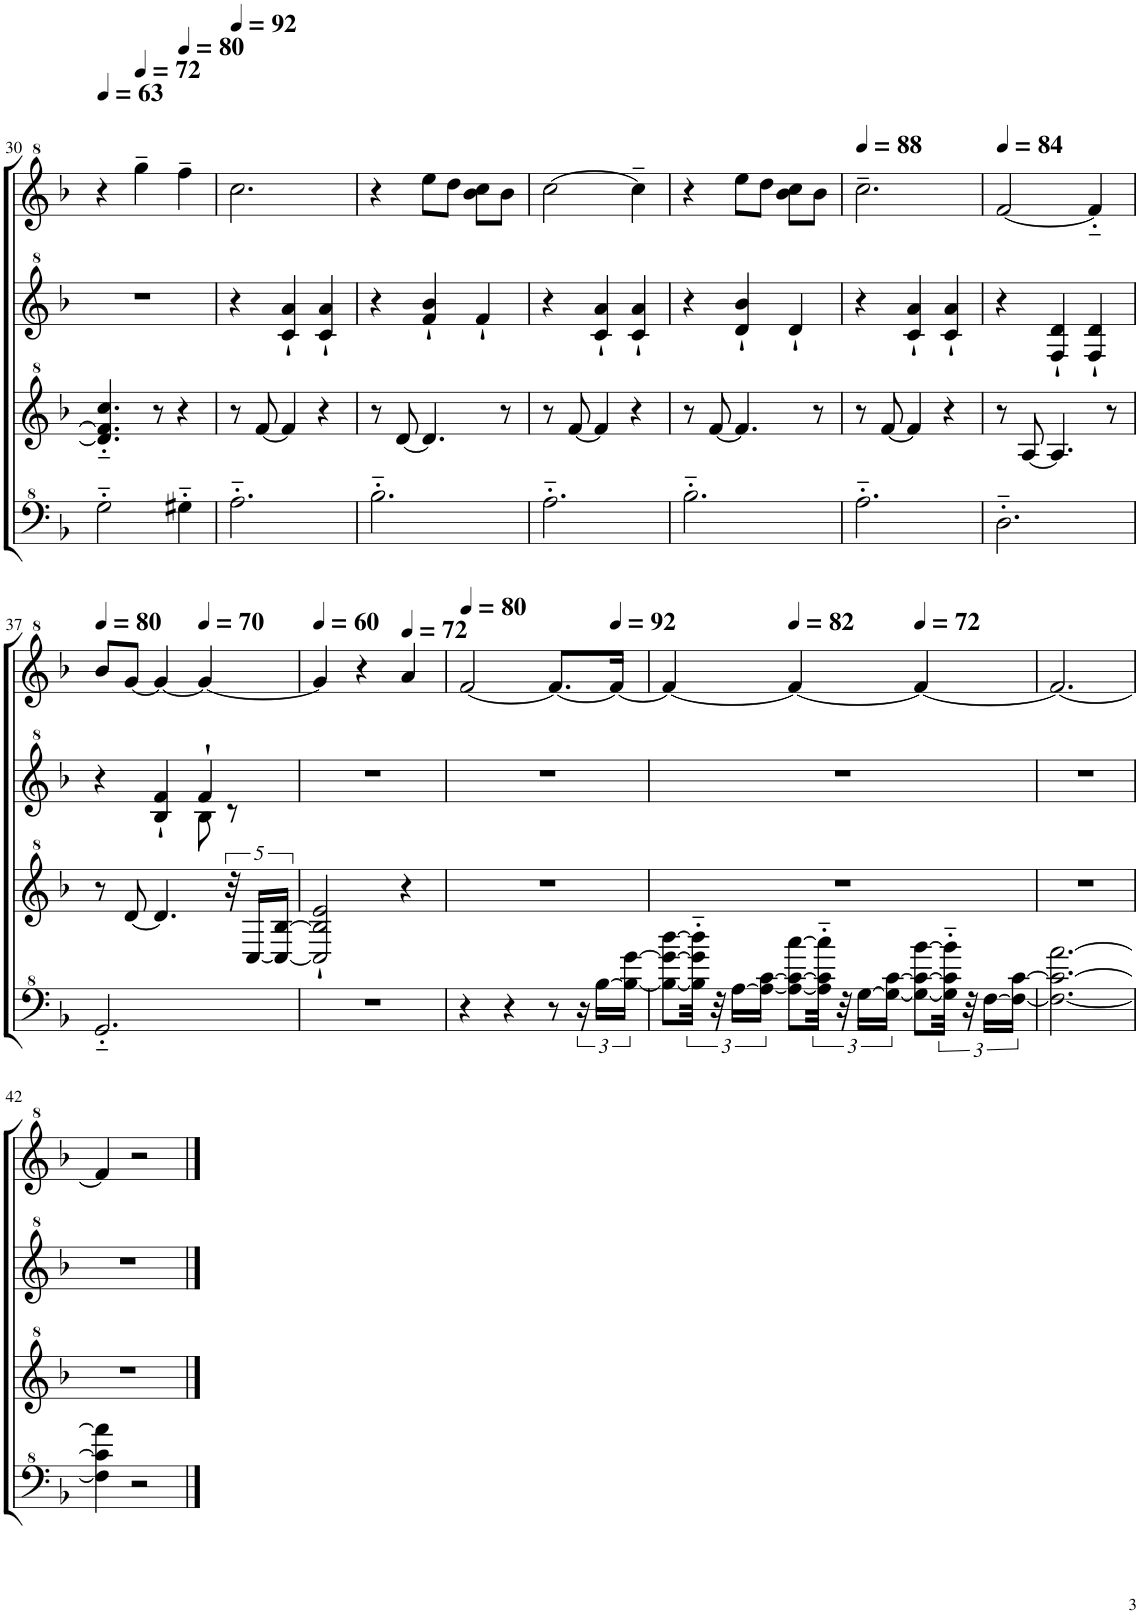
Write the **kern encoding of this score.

**kern	**kern	**kern	**kern
*part1	*part1	*part1	*part1
*staff4	*staff3	*staff2	*staff1
*I"Model III	*	*	*
!!LO:PB:g=z
*clefF^4	*clefG^2	*clefG^2	*clefG^2
*k[b-]	*k[b-]	*k[b-]	*k[b-]
*M3/4	*M3/4	*M3/4	*M3/4
*MM63	*MM63	*MM63	*MM63
=30	=30	=30	=30
2g'~\	4.dd/]'~ 4.ff/]'~ 4.ccc/'~	2.r	4r
*	*	*	*MM72
.	.	.	4ggg~>\
.	8r	.	.
*	*	*	*MM80
4g#X'~\	4r	.	4fff~\
=31	=31	=31	=31
*	*	*	*MM92
2.a'~\	8r	4r	2.ccc\
.	[8ff/	.	.
.	4ff/]	4cc/` 4aa/`	.
.	4r	4cc/` 4aa/`	.
=32	=32	=32	=32
2.b-'~\	8r	4r	4r
.	[8dd/	.	.
.	4.dd/]	4ff/` 4bb-/`	8eee\L
.	.	.	8ddd\J
.	.	4ff`/	8bb-\ 8ccc\L
.	8r	.	8bb-\J
=33	=33	=33	=33
2.a'~\	8r	4r	[2ccc\
.	[8ff/	.	.
.	4ff/]	4cc/` 4aa/`	.
.	4r	4cc/` 4aa/`	4ccc~\]
=34	=34	=34	=34
2.b-'~\	8r	4r	4r
.	[8ff/	.	.
.	4.ff/]	4dd/` 4bb-/`	8eee\L
.	.	.	8ddd\J
.	.	4dd`/	8bb-\ 8ccc\L
.	8r	.	8bb-\J
=35	=35	=35	=35
*	*	*	*MM88
2.a'~\	8r	4r	2.ccc~\
.	[8ff/	.	.
.	4ff/]	4cc/` 4aa/`	.
.	4r	4cc/` 4aa/`	.
=36	=36	=36	=36
*	*	*	*MM84
2.d'~\	8r	4r	[2ff/
.	[8a/	.	.
.	4.a/]	4f/` 4dd/`	.
.	.	4f/` 4dd/`	4ff'~/]
.	8r	.	.
!!LO:LB:g=z
=37	=37	=37	=37
*	*	*	*MM80
*	*	*^	*
2.G'~/	8r	4r	2ryy	8bb-/L
.	[8dd/	.	.	[8gg/J
.	4.dd/]	4b-/` 4ff/`	.	4gg/_
*	*	*	*	*MM70
.	.	4ff`/	8b-\	4gg/_
.	40r	.	8r	.
.	[20c/LL	.	.	.
.	20c/_ [20b-/JJ	.	.	.
*	*	*v	*v	*
=38	=38	=38	=38
*	*	*	*MM60
2.r	2c/]` 2b-/]` 2ee/`	2.r	4gg/]
.	.	.	4r
*	*	*	*MM72
.	4r	.	4aa/
=39	=39	=39	=39
*	*	*	*MM80
4r	2.r	2.r	[2ff/
4r	.	.	.
8r	.	.	8.ff/L_
24r	.	.	.
[24b-\LL	.	.	.
*	*	*	*MM92
.	.	.	16ff/Jk_
24b-\_ [24gg\JJ	.	.	.
=40	=40	=40	=40
8b-\_ 8gg\_ [8ddd\L	2.r	2.r	4ff/_
48b-\]'~ 48gg\]'~ 48ddd\]'~Jkk	.	.	.
48r	.	.	.
[24a\LL	.	.	.
24a\_ [24cc\JJ	.	.	.
*	*	*	*MM82
8a\_ 8cc\_ [8ccc\L	.	.	4ff/_
48a\]'~ 48cc\]'~ 48ccc\]'~Jkk	.	.	.
48r	.	.	.
[24g\LL	.	.	.
24g\_ [24cc\JJ	.	.	.
*	*	*	*MM72
8g\_ 8cc\_ [8bb-\L	.	.	4ff/_
48g\]'~ 48cc\]'~ 48bb-\]'~Jkk	.	.	.
48r	.	.	.
[24f\LL	.	.	.
24f\_ [24cc\JJ	.	.	.
=41	=41	=41	=41
2.f\_ 2.cc\_ [2.aa\	2.r	2.r	2.ff/_
!!LO:LB:g=z
=42	=42	=42	=42
4f\] 4cc\] 4aa\]	2.r	2.r	4ff/]
2r	.	.	2r
==	==	==	==
*-	*-	*-	*-
